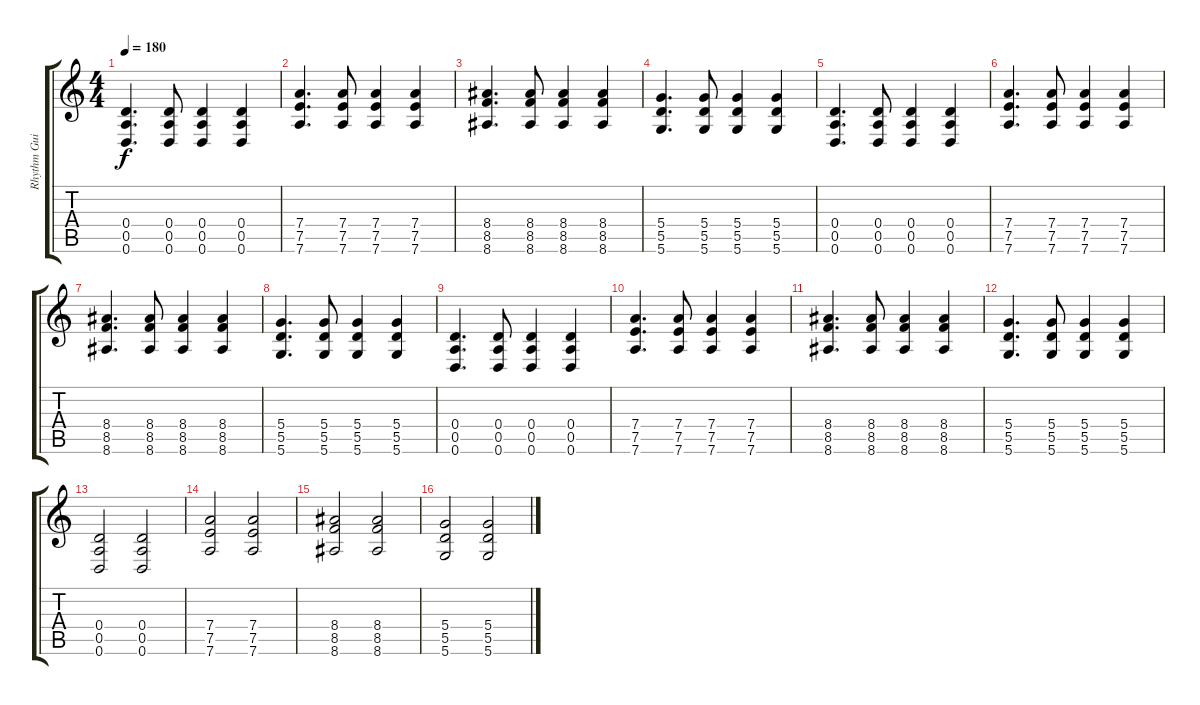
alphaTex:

\track ("Rhythm Guitar 1" "Rhythm Gui") {instrument distortionguitar}
\staff {score tabs}
\tuning (E4 B3 G3 D3 A2 D2) {hide}
\ts (4 4)
\tempo 180
\clef g2
\ks c
(0.4 0.5 0.6).4{d dy f} (0.4 0.5 0.6).8 (0.4 0.5 0.6).4 (0.4 0.5 0.6).4 |
(7.4 7.5 7.6).4{d} (7.4 7.5 7.6).8 (7.4 7.5 7.6).4 (7.4 7.5 7.6).4 |
(8.4 8.5 8.6).4{d} (8.4 8.5 8.6).8 (8.4 8.5 8.6).4 (8.4 8.5 8.6).4 |
(5.4 5.5 5.6).4{d} (5.4 5.5 5.6).8 (5.4 5.5 5.6).4 (5.4 5.5 5.6).4 |
(0.4 0.5 0.6).4{d} (0.4 0.5 0.6).8 (0.4 0.5 0.6).4 (0.4 0.5 0.6).4 |
(7.4 7.5 7.6).4{d} (7.4 7.5 7.6).8 (7.4 7.5 7.6).4 (7.4 7.5 7.6).4 |
(8.4 8.5 8.6).4{d} (8.4 8.5 8.6).8 (8.4 8.5 8.6).4 (8.4 8.5 8.6).4 |
(5.4 5.5 5.6).4{d} (5.4 5.5 5.6).8 (5.4 5.5 5.6).4 (5.4 5.5 5.6).4 |
(0.4 0.5 0.6).4{d} (0.4 0.5 0.6).8 (0.4 0.5 0.6).4 (0.4 0.5 0.6).4 |
(7.4 7.5 7.6).4{d} (7.4 7.5 7.6).8 (7.4 7.5 7.6).4 (7.4 7.5 7.6).4 |
(8.4 8.5 8.6).4{d} (8.4 8.5 8.6).8 (8.4 8.5 8.6).4 (8.4 8.5 8.6).4 |
(5.4 5.5 5.6).4{d} (5.4 5.5 5.6).8 (5.4 5.5 5.6).4 (5.4 5.5 5.6).4 |
(0.4 0.5 0.6).2 (0.4 0.5 0.6).2 |
(7.4 7.5 7.6).2 (7.4 7.5 7.6).2 |
(8.4 8.5 8.6).2 (8.4 8.5 8.6).2 |
(5.4 5.5 5.6).2 (5.4 5.5 5.6).2
